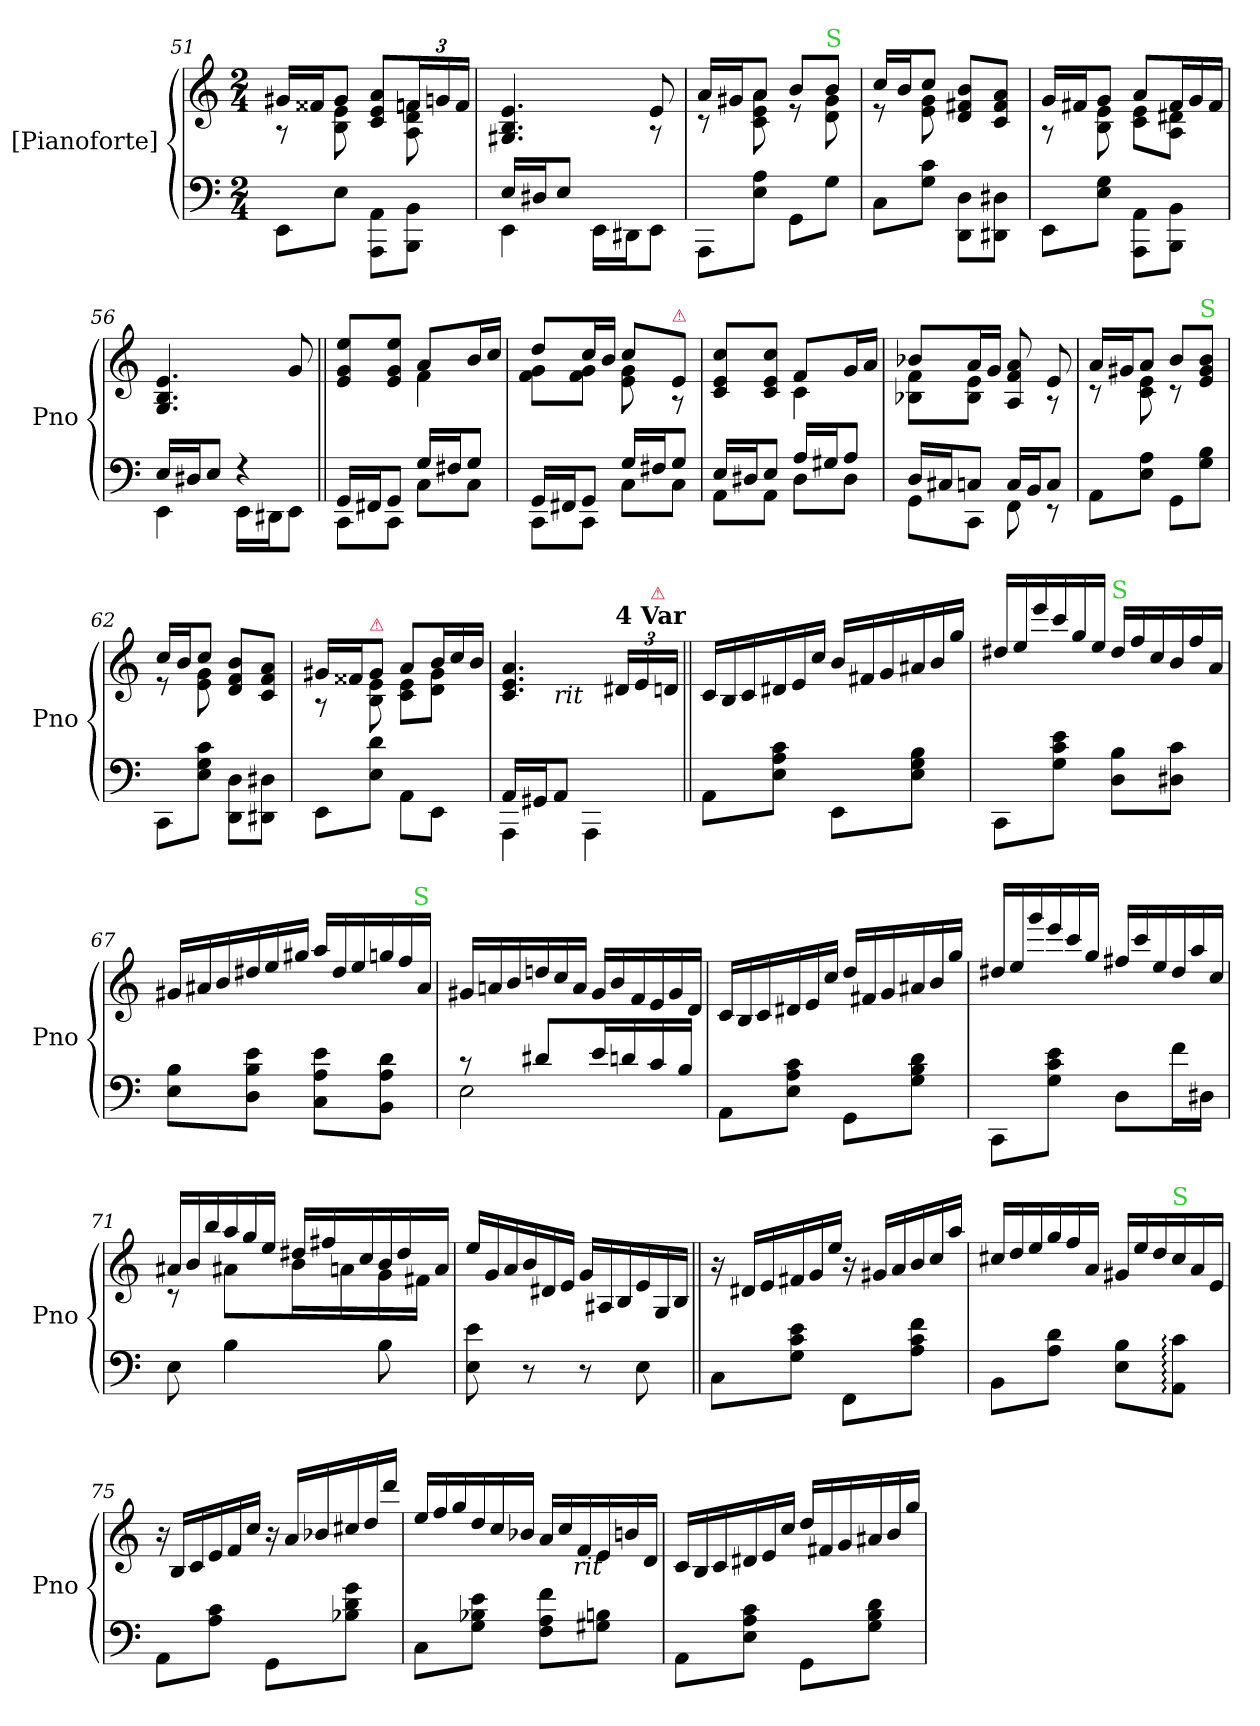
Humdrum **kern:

**kern	**kern
*part2	*part1
*staff2	*staff1
*I"[Pianoforte]	*I"[Pianoforte]
*I'Pno	*I'Pno
*clefF4	*clefG2
*k[]	*k[]
*a:	*a:
*M2/4	*M2/4
=51	=51
*	*^
8EE\L	16g#X/LL	8r
.	16f##X/J	.
8E\J	8g#/J	8B\ 8e\
8AAA\ 8AA\L	8c/ 8e/ 8a/L	8ryy
8BBB\ 8BB\J	24fn/L	8A\ 8d\ 8fn\
.	24gn/	.
.	24f/JJ	.
=52	=52	=52
*^	*	*
16E/LL	4EE\	4.G#X/ 4.B/ 4.e/	4.ryy
16D#X/J	.	.	.
8E/J	.	.	.
16EE\LL	4ryy	.	.
16DD#X\J	.	.	.
8EE\J	.	8e/	8r
*v	*v	*	*
=53	=53	=53
8AAA\L	16a/LL	8r
.	16g#X/J	.
8E\ 8A\J	8a/J	8c\ 8e\ 8a\
8GG\L	8b/L	8r
!	!LO:TX:a:color=limegreen:t=S	!
8G\J	8b/J	8d\ 8g#\
=54	=54	=54
8C\L	16cc/LL	8r
.	16b/J	.
8G\ 8c\J	8cc/J	8e\ 8g\
8DD\ 8D\L	8d/ 8f#X/ 8b/L	4ryy
8DD#X\ 8D#X\J	8c/ 8f#/ 8a/J	.
=55	=55	=55
8EE\L	16g/LL	8r
.	16f#X/J	.
8E\ 8G\J	8g/J	8B\ 8e\
8AAA\ 8AA\L	8a/L	8c\ 8e\L
*	*Xtuplet	*
8BBB\ 8BB\J	24f#/L	8A\ 8d#X\J
.	24g/	.
.	24f#/JJ	.
*	*v	*v
=56	=56
*^	*
16E/LL	4EE\	4.G/ 4.B/ 4.e/
16D#X/J	.	.
8E/J	.	.
4r	16EE\LL	.
.	16DD#X\J	.
.	8EE\J	8g/
=57||	=57||	=57||
*	*	*^
16GG/LL	8CC\L	8e/ 8g/ 8ee/L	4ryy
16FF#X/J	.	.	.
8GG/J	8CC\J	8e/ 8g/ 8ee/J	.
16G/LL	8C\L	8a/L	4f\
16F#X/J	.	.	.
8G/J	8C\J	16b/L	.
.	.	16cc/JJ	.
=58	=58	=58	=58
16GG/LL	8CC\L	8dd/L	8f\ 8g\L
16FF#X/J	.	.	.
8GG/J	8CC\J	16cc/L	8f\ 8g\J
.	.	16b/JJ	.
16G/LL	8C\L	8cc/L	8e\ 8g\
16F#X/J	.	.	.
!	!	!LO:TX:a:color=crimson:t=⚠	!
8G/J	8C\J	8e/J	8r
=59	=59	=59	=59
16E/LL	8AA\L	8c/ 8e/ 8cc/L	4ryy
16D#X/J	.	.	.
8E/J	8AA\J	8c/ 8e/ 8cc/J	.
16A/LL	8D#\L	8f/L	4c\
16G#X/J	.	.	.
8A/J	8D#\J	16g/L	.
.	.	16a/JJ	.
=60	=60	=60	=60
16D/LL	8GG\L	8b-X/L	8B-X\ 8f\L
16C#X/J	.	.	.
8Cn/J	8CC\J	16a/L	8B-\ 8e\J
.	.	16g/JJ	.
16C/LL	8FF\	8A/ 8f/ 8a/	8ryy
16BB/J	.	.	.
8C/J	8r	8e/	8r
*v	*v	*	*
=61	=61	=61
8AA\L	16a/LL	8r
.	16g#X/J	.
8E\ 8A\J	8a/J	8c\ 8e\
8GG\L	8b/L	8r
!	!LO:TX:a:color=limegreen:t=S	!
8G\ 8B\J	8e/ 8g#/ 8b/J	8ryy
=62	=62	=62
8CC\L	16cc/LL	8r
.	16b/J	.
8E\ 8G\ 8c\J	8cc/J	8e\ 8g\
8DD\ 8D\L	8d/ 8f/ 8b/L	4ryy
8DD#X\ 8D#X\J	8c/ 8f/ 8a/J	.
=63	=63	=63
8EE\L	16g#X/LL	8r
.	16f##X/J	.
!	!LO:TX:a:color=crimson:t=⚠	!
8E\ 8d\J	8g#/J	8B\ 8e\
8AA\L	8a/L	8c\ 8e\L
8EE\J	24b/L	8d\ 8g#\J
.	24cc/	.
.	24b/JJ	.
=64	=64	=64
*^	*	*
16AA/LL	4AAA\	4.c/ 4.e/ 4.a/	8ryy
16GG#X/J	.	.	.
!	!	!	!LO:TX:b:i:t=rit
8AA/J	.	.	4.ryy
4AAA\	4ryy	.	.
*	*	*tuplet	*
!	!	!LO:TX:a:B:t=4 Var	!
.	.	24d#X/LL	.
.	.	24e/	.
!	!	!LO:TX:a:color=crimson:t=⚠	!
.	.	24dn/JJ	.
*v	*v	*	*
*	*v	*v
=65||	=65||
*	*Xtuplet
*	*^
!	!LO:TX:a:color=crimson:t=⚠	!
*	*v	*v
8AA\L	24c/LL
.	24B/
.	24c/
8E\ 8A\ 8c\J	24d#X/
.	24e/
.	24cc/JJ
8EE\L	24b/LL
.	24f#X/
.	24g/
8E\ 8G\ 8B\J	24a#X/
.	24b/
.	24gg/JJ
=66	=66
8CC\L	24dd#X/LL
.	24ee/
.	24eee/
8G\ 8c\ 8e\J	24ccc/
.	24gg/
.	24ee/JJ
!	!LO:TX:a:color=limegreen:t=S
8D\ 8B\L	24dd#/LL
.	24ff/
.	24cc/
8D#X\ 8c\J	24b/
.	24ff/
.	24a/JJ
=67	=67
8E\ 8B\L	24g#X/LL
.	24a#X/
.	24b/
8D\ 8B\ 8e\J	24dd#X/
.	24ee/
.	24gg#X/JJ
8C\ 8A\ 8e\L	24aa/LL
.	24dd#/
.	24ee/
8BB\ 8A\ 8d\J	24ggn/
.	24ff/
!	!LO:TX:a:color=limegreen:t=S
.	24a#/JJ
=68	=68
*^	*
8rc	2E\	24g#X/LL
.	.	24an/
.	.	24b/
8d#X/L	.	24ddn/
.	.	24cc/
.	.	24a/JJ
16e/L	.	24g#/LL
.	.	24b/
16dn/	.	.
.	.	24f/
16c/	.	24e/
.	.	24g#/
16B/JJ	.	.
.	.	24d/JJ
*v	*v	*
=69	=69
8AA\L	24c/LL
.	24B/
.	24c/
8E\ 8A\ 8c\J	24d#X/
.	24e/
.	24cc/JJ
8GG\L	24dd/LL
.	24f#X/
.	24g/
8G\ 8B\ 8d\J	24a#X/
.	24b/
.	24gg/JJ
=70	=70
8CC\L	24dd#X/LL
.	24ee/
.	24ggg/
8G\ 8c\ 8e\J	24eee/
.	24ccc/
.	24gg/JJ
8D\L	24ff#X/LL
.	24ccc/
.	24ee/
16f\L	24dd#/
.	24aa/
16D#X\JJ	.
.	24cc/JJ
=71	=71
*	*^
8E\	24a#X/LL	8r
.	24b/	.
.	24bb/	.
4B\	24aa/	8a#X\L
.	24gg/	.
.	24ee/JJ	.
.	24dd#X/LL	16b\L
.	24ff#X/	.
.	.	16an\
.	24cc/	.
8B\	24b/	16g\
.	24dd#/	.
.	.	16f#X\JJ
.	24a/JJ	.
*	*v	*v
=72	=72
8E\ 8e\	24ee/LL
.	24g/
.	24a/
8r	24b/
.	24d#X/
.	24e/JJ
8r	24g/LL
.	24A#X/
.	24B/
8E\	24e/
.	24G/
.	24B/JJ
=73||	=73||
8C\L	24r
.	24d#X/LL
.	24e/
8G\ 8c\ 8e\J	24f#X/
.	24g/
.	24ee/JJ
8FF\L	24r
.	24g#X/LL
.	24a/
8A\ 8c\ 8f\J	24b/
.	24cc/
.	24aa/JJ
=74	=74
8BB\L	24cc#X/LL
.	24dd/
.	24ee/
8A\ 8d\J	24gg/
.	24ff/
.	24a/JJ
8E\ 8B\L	24g#X/LL
.	24ee/
.	24dd/
!	!LO:TX:a:color=limegreen:t=S
8AA:\ 8c:\J	24cc#/
.	24a/
.	24e/JJ
=75	=75
8AA\L	24r
.	24B/LL
.	24c/
8A\ 8c\J	24e/
.	24f/
.	24cc/JJ
8GG\L	24r
.	24a/LL
.	24b-X/
8B-X\ 8d\ 8g\J	24cc#X/
.	24dd/
.	24ddd/JJ
=76	=76
8C\L	24ee/LL
.	24ff/
.	24gg/
8G\ 8B-X\ 8e\J	24dd/
.	24cc/
.	24b-X/JJ
8F\ 8A\ 8f\L	24a/LL
.	24cc/
!	!LO:TX:b:i:t=rit
.	24f/
8G#X\ 8Bn\J	24e/
.	24bn/
.	24d/JJ
=77	=77
8AA\L	24c/LL
.	24B/
.	24c/
8E\ 8A\ 8c\J	24d#X/
.	24e/
.	24cc/JJ
8GG\L	24dd/LL
.	24f#X/
.	24g/
8G\ 8B\ 8d\J	24a#X/
.	24b/
.	24gg/JJ
=	=
*-	*-
